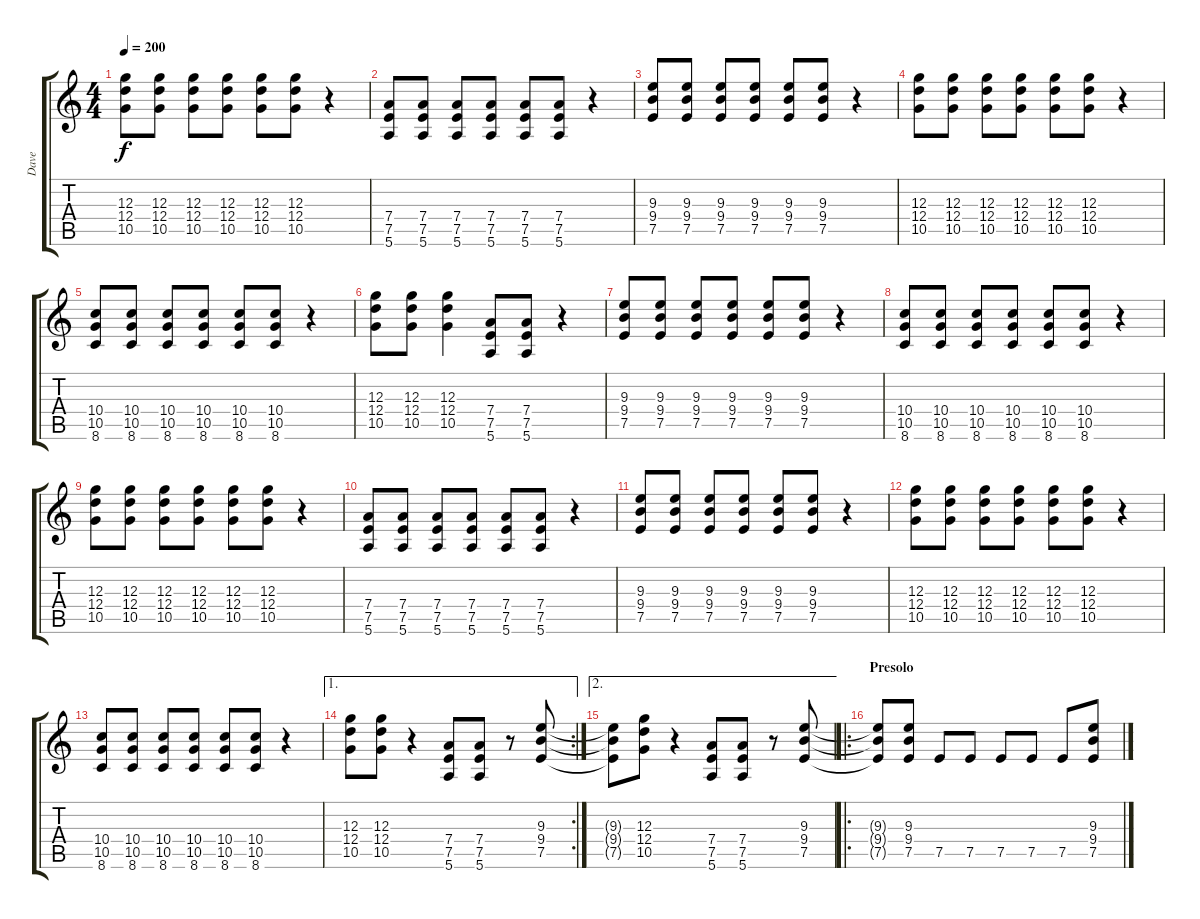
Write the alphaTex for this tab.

\track ("Dave" "Dave") {instrument distortionguitar}
\staff {score tabs}
\tuning (E4 B3 G3 D3 A2 E2) {hide}
\ts (4 4)
\tempo 200
\clef g2
\ks c
(12.3 12.4 10.5).8{dy f} (12.3 12.4 10.5).8 (12.3 12.4 10.5).8 (12.3 12.4 10.5).8 (12.3 12.4 10.5).8 (12.3 12.4 10.5).8 r.4 |
(7.4 7.5 5.6).8 (7.4 7.5 5.6).8 (7.4 7.5 5.6).8 (7.4 7.5 5.6).8 (7.4 7.5 5.6).8 (7.4 7.5 5.6).8 r.4 |
(9.3 9.4 7.5).8 (9.3 9.4 7.5).8 (9.3 9.4 7.5).8 (9.3 9.4 7.5).8 (9.3 9.4 7.5).8 (9.3 9.4 7.5).8 r.4 |
(12.3 12.4 10.5).8 (12.3 12.4 10.5).8 (12.3 12.4 10.5).8 (12.3 12.4 10.5).8 (12.3 12.4 10.5).8 (12.3 12.4 10.5).8 r.4 |
(10.4 10.5 8.6).8 (10.4 10.5 8.6).8 (10.4 10.5 8.6).8 (10.4 10.5 8.6).8 (10.4 10.5 8.6).8 (10.4 10.5 8.6).8 r.4 |
(12.3 12.4 10.5).8 (12.3 12.4 10.5).8 (12.3 12.4 10.5).4 (7.4 7.5 5.6).8 (7.4 7.5 5.6).8 r.4 |
(9.3 9.4 7.5).8 (9.3 9.4 7.5).8 (9.3 9.4 7.5).8 (9.3 9.4 7.5).8 (9.3 9.4 7.5).8 (9.3 9.4 7.5).8 r.4 |
(10.4 10.5 8.6).8 (10.4 10.5 8.6).8 (10.4 10.5 8.6).8 (10.4 10.5 8.6).8 (10.4 10.5 8.6).8 (10.4 10.5 8.6).8 r.4 |
(12.3 12.4 10.5).8 (12.3 12.4 10.5).8 (12.3 12.4 10.5).8 (12.3 12.4 10.5).8 (12.3 12.4 10.5).8 (12.3 12.4 10.5).8 r.4 |
(7.4 7.5 5.6).8 (7.4 7.5 5.6).8 (7.4 7.5 5.6).8 (7.4 7.5 5.6).8 (7.4 7.5 5.6).8 (7.4 7.5 5.6).8 r.4 |
(9.3 9.4 7.5).8 (9.3 9.4 7.5).8 (9.3 9.4 7.5).8 (9.3 9.4 7.5).8 (9.3 9.4 7.5).8 (9.3 9.4 7.5).8 r.4 |
(12.3 12.4 10.5).8 (12.3 12.4 10.5).8 (12.3 12.4 10.5).8 (12.3 12.4 10.5).8 (12.3 12.4 10.5).8 (12.3 12.4 10.5).8 r.4 |
(10.4 10.5 8.6).8 (10.4 10.5 8.6).8 (10.4 10.5 8.6).8 (10.4 10.5 8.6).8 (10.4 10.5 8.6).8 (10.4 10.5 8.6).8 r.4 |
\ae 1
\rc 2
(12.3 12.4 10.5).8 (12.3 12.4 10.5).8 r.4 (7.4 7.5 5.6).8 (7.4 7.5 5.6).8 r.8 (9.3 9.4 7.5).8 |
\ae 2
(9.3{t} 9.4{t} 7.5{t}).8 (12.3 12.4 10.5).8 r.4 (7.4 7.5 5.6).8 (7.4 7.5 5.6).8 r.8 (9.3 9.4 7.5).8 |
\ro
\section ("" "Presolo")
(9.3{t} 9.4{t} 7.5{t}).8 (9.3 9.4 7.5).8 7.5.8 7.5.8 7.5.8 7.5.8 7.5.8 (9.3 9.4 7.5).8
